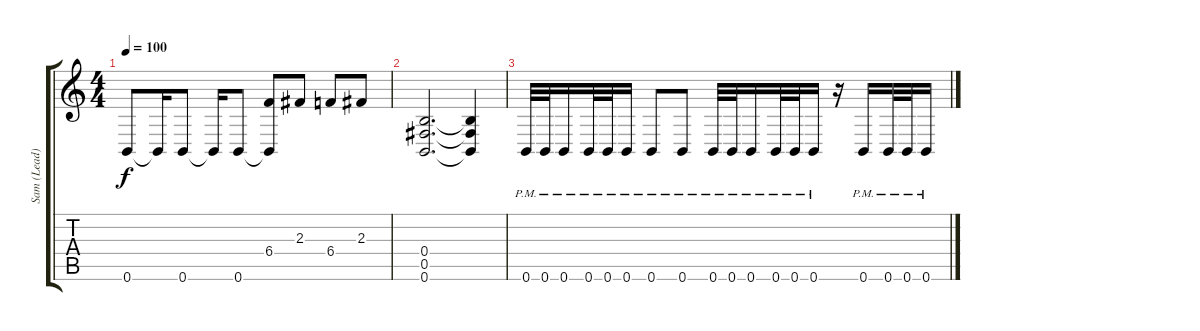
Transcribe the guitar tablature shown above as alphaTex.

\track ("Sam (Lead)" "Sam (Lead)") {instrument overdrivenguitar}
\staff {score tabs}
\tuning (Db4 Ab3 E3 B2 Gb2 B1) {hide}
\ts (4 4)
\tempo 100
\clef g2
\ks c
0.6.8{dy f} 0.6{t}.16 0.6.8 0.6{t}.16 0.6.8 (6.4 0.6{t}).8 2.3.8 6.4.8 2.3.8 |
(0.4 0.5 0.6).2{d} (0.4{t} 0.5{t} 0.6{t}).4 |
0.6{pm}.32 0.6{pm}.32 0.6{pm}.16 0.6{pm}.32 0.6{pm}.32 0.6{pm}.16 0.6{pm}.8 0.6{pm}.8 0.6{pm}.32 0.6{pm}.32 0.6{pm}.16 0.6{pm}.32 0.6{pm}.32 0.6{pm}.16 r.16 0.6{pm}.16 0.6{pm}.32 0.6{pm}.32 0.6{pm}.16
